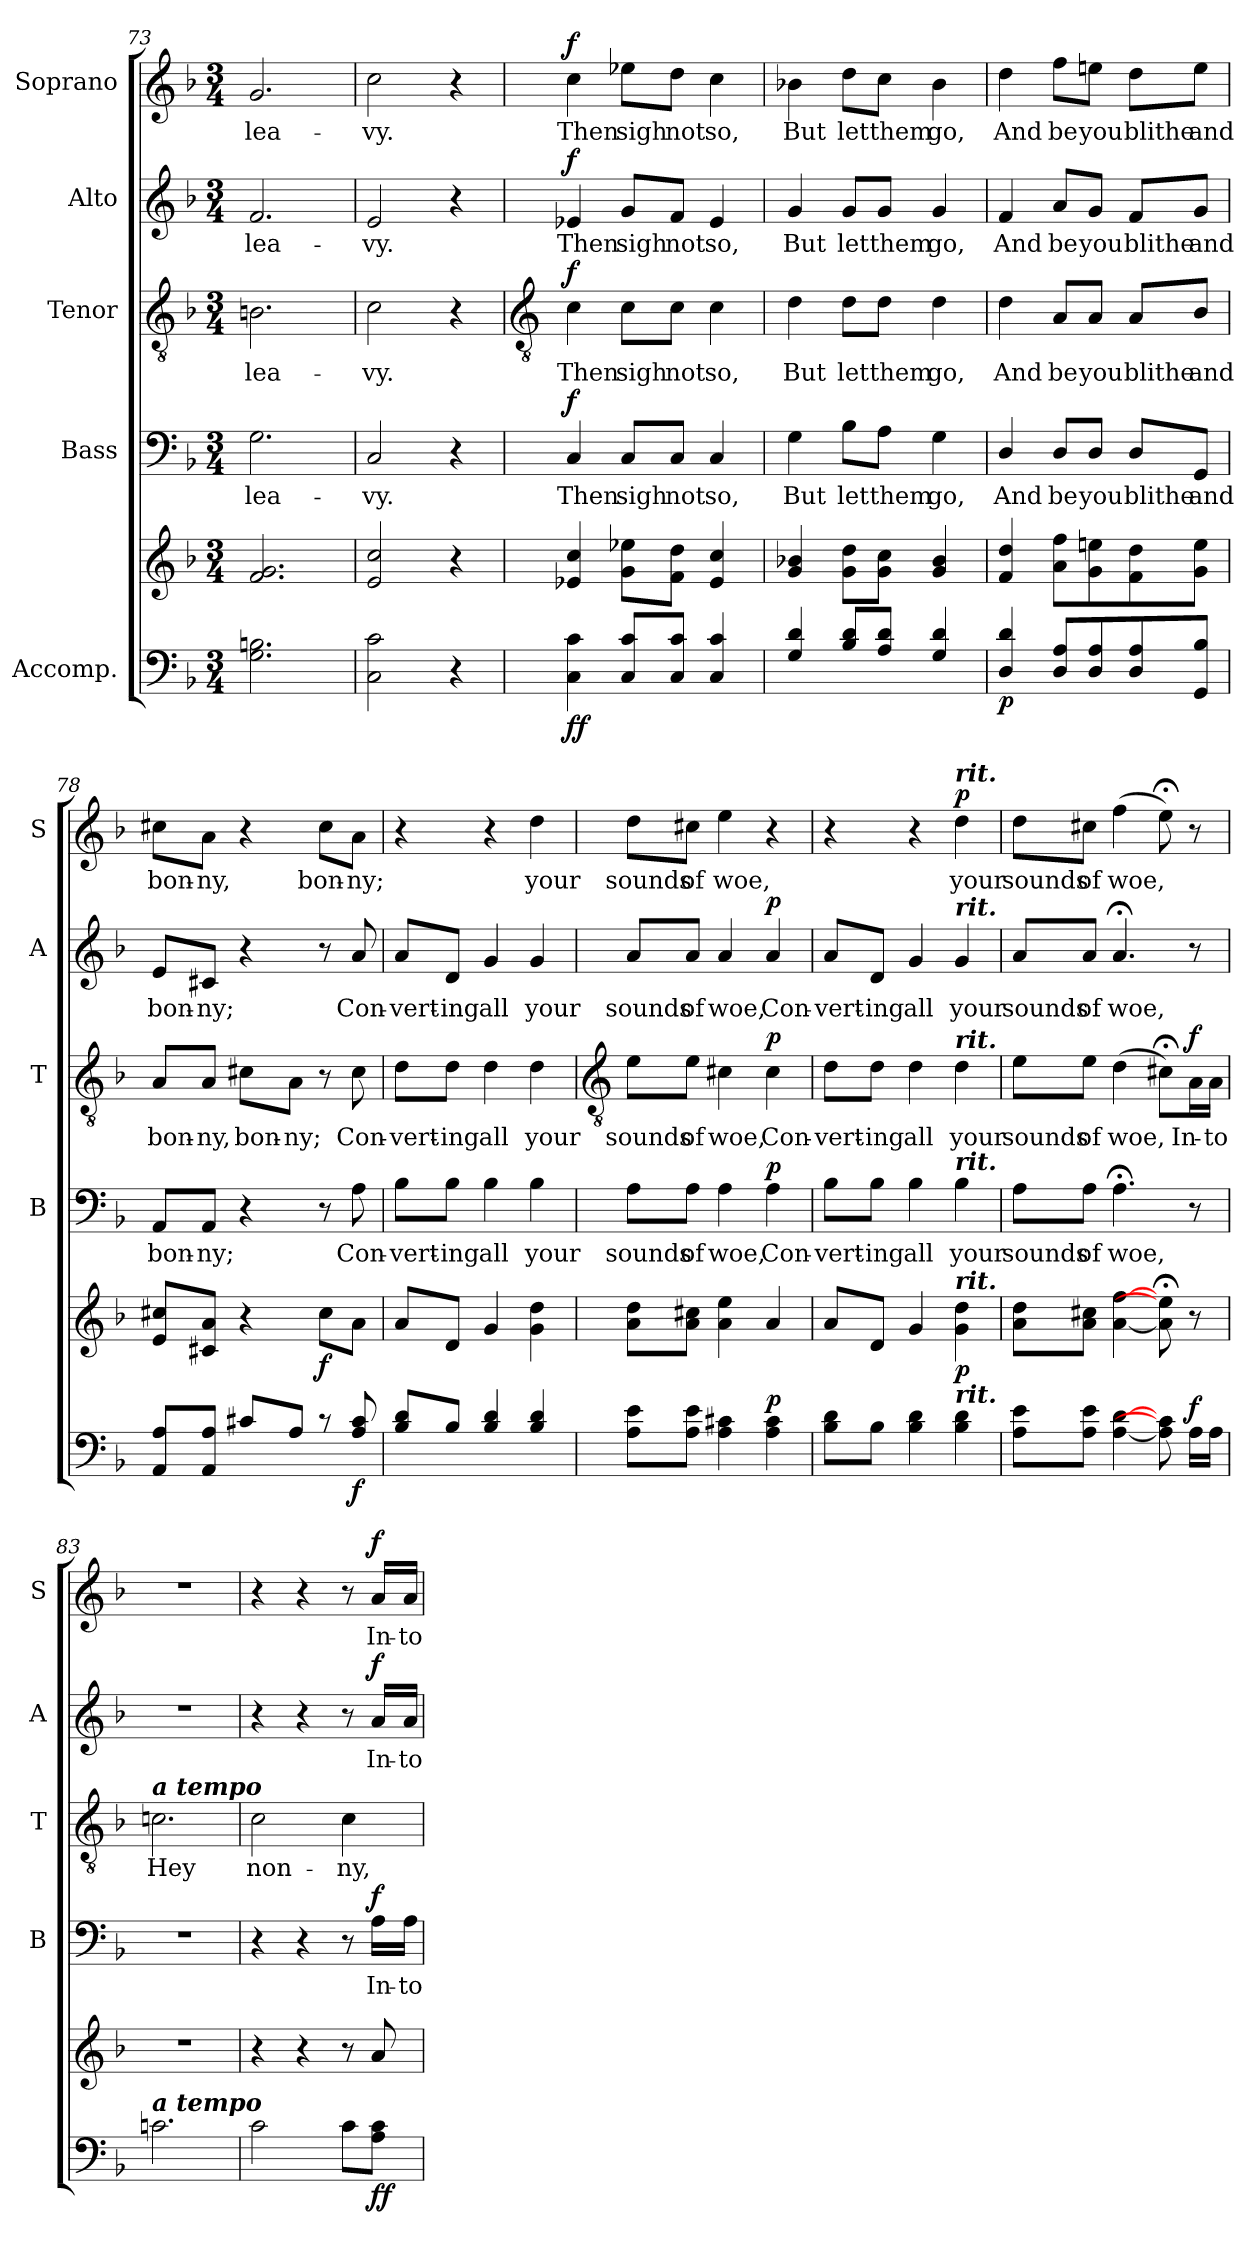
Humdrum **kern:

**kern	**kern	**dynam	**kern	**text	**dynam	**kern	**text	**dynam	**kern	**text	**dynam	**kern	**text	**dynam
*part5	*part5	*part5	*part4	*part4	*part4	*part3	*part3	*part3	*part2	*part2	*part2	*part1	*part1	*part1
*staff6	*staff5	*staff5/6	*staff4	*staff4	*staff4	*staff3	*staff3	*staff3	*staff2	*staff2	*staff2	*staff1	*staff1	*staff1
*I"Accomp.	*	*	*I"Bass	*	*	*I"Tenor	*	*	*I"Alto	*	*	*I"Soprano	*	*
*	*	*	*I'B	*	*	*I'T	*	*	*I'A	*	*	*I'S	*	*
*clefF4	*clefG2	*	*clefF4	*	*	*clefGv2	*	*	*clefG2	*	*	*clefG2	*	*
*k[b-]	*k[b-]	*	*k[b-]	*	*	*k[b-]	*	*	*k[b-]	*	*	*k[b-]	*	*
*F:	*F:	*	*F:	*	*	*F:	*	*	*F:	*	*	*F:	*	*
*M3/4	*M3/4	*	*M3/4	*	*	*M3/4	*	*	*M3/4	*	*	*M3/4	*	*
=73	=73	=73	=73	=73	=73	=73	=73	=73	=73	=73	=73	=73	=73	=73
!	!	!	!	!LO:LY:b	!	!	!LO:LY:b	!	!	!LO:LY:b	!	!	!LO:LY:b	!
2.G 2.Bn	2.f 2.g	.	2.G	lea-	.	2.Bn	lea-	.	2.f	lea-	.	2.g	lea-	.
=74	=74	=74	=74	=74	=74	=74	=74	=74	=74	=74	=74	=74	=74	=74
!	!	!	!	!LO:LY:b	!	!	!LO:LY:b	!	!	!LO:LY:b	!	!	!LO:LY:b	!
2C 2c	2e 2cc	.	2C	-vy.	.	2c	-vy.	.	2e	-vy.	.	2cc	-vy.	.
4r	4r	.	4r	.	.	4r	.	.	4r	.	.	4r	.	.
!!LO:LB:g=z
=75	=75	=75	=75	=75	=75	=75	=75	=75	=75	=75	=75	=75	=75	=75
*	*	*	*	*	*	*clefGv2	*	*	*	*	*	*	*	*
*^	*	*	*	*	*	*	*	*	*	*	*	*	*	*
!	!LO:N:vis=1	!	!LO:DY:b=2	!	!LO:LY:b	!	!	!LO:LY:b	!	!	!LO:LY:b	!	!	!LO:LY:b	!
!	!	!	!LO:DY:n=1:b	!	!	!LO:DY:b	!	!	!LO:DY:b	!	!	!LO:DY:b	!	!	!LO:DY:b
4C\ 4c\	2.ryy	4e-X 4cc	f f	4C	Then	f	4c	Then	f	4e-X	Then	f	4cc	Then	f
!	!	!	!	!	!LO:LY:b	!	!	!LO:LY:b	!	!	!LO:LY:b	!	!	!LO:LY:b	!
8C 8cL	.	8g 8ee-XL	.	8C/L	sigh	.	8c\L	sigh	.	8g/L	sigh	.	8ee-X\L	sigh	.
!	!	!	!	!	!LO:LY:b	!	!	!LO:LY:b	!	!	!LO:LY:b	!	!	!LO:LY:b	!
8C 8cJ	.	8f 8ddJ	.	8C/J	not	.	8c\J	not	.	8f/J	not	.	8dd\J	not	.
!	!	!	!	!	!LO:LY:b	!	!	!LO:LY:b	!	!	!LO:LY:b	!	!	!LO:LY:b	!
4C 4c	.	4e- 4cc	.	4C	so,	.	4c	so,	.	4e-	so,	.	4cc	so,	.
=76	=76	=76	=76	=76	=76	=76	=76	=76	=76	=76	=76	=76	=76	=76	=76
!	!LO:N:vis=1	!	!	!	!LO:LY:b	!	!	!LO:LY:b	!	!	!LO:LY:b	!	!	!LO:LY:b	!
4G 4d	2.ryy	4g 4b-X	.	4G	But	.	4d	But	.	4g	But	.	4b-X	But	.
!	!	!	!	!	!LO:LY:b	!	!	!LO:LY:b	!	!	!LO:LY:b	!	!	!LO:LY:b	!
8B- 8dL	.	8g 8ddL	.	8B-\L	let	.	8d\L	let	.	8g/L	let	.	8dd\L	let	.
!	!	!	!	!	!LO:LY:b	!	!	!LO:LY:b	!	!	!LO:LY:b	!	!	!LO:LY:b	!
8A 8dJ	.	8g 8ccJ	.	8A\J	them	.	8d\J	them	.	8g/J	them	.	8cc\J	them	.
!	!	!	!	!	!LO:LY:b	!	!	!LO:LY:b	!	!	!LO:LY:b	!	!	!LO:LY:b	!
4G 4d	.	4g 4b-	.	4G	go,	.	4d	go,	.	4g	go,	.	4b-	go,	.
=77	=77	=77	=77	=77	=77	=77	=77	=77	=77	=77	=77	=77	=77	=77	=77
!	!LO:N:vis=1	!	!LO:DY:b=2	!	!LO:LY:b	!	!	!LO:LY:b	!	!	!LO:LY:b	!	!	!LO:LY:b	!
4D 4d	2.ryy	4f 4dd	p	4D/	And	.	4d	And	.	4f	And	.	4dd	And	.
!	!	!	!	!	!LO:LY:b	!	!	!LO:LY:b	!	!	!LO:LY:b	!	!	!LO:LY:b	!
8D 8AL	.	8a 8ffL	.	8D/L	be	.	8A/L	be	.	8a/L	be	.	8ff\L	be	.
!	!	!	!	!	!LO:LY:b	!	!	!LO:LY:b	!	!	!LO:LY:b	!	!	!LO:LY:b	!
8D 8A	.	8g 8een	.	8D/J	you	.	8A/J	you	.	8g/J	you	.	8een\J	you	.
!	!	!	!	!	!LO:LY:b	!	!	!LO:LY:b	!	!	!LO:LY:b	!	!	!LO:LY:b	!
8D 8A	.	8f 8dd	.	8D/L	blithe	.	8A/L	blithe	.	8f/L	blithe	.	8dd\L	blithe	.
!	!	!	!	!	!LO:LY:b	!	!	!LO:LY:b	!	!	!LO:LY:b	!	!	!LO:LY:b	!
8GG 8B-J	.	8g 8eeJ	.	8GG/J	and	.	8B-/J	and	.	8g/J	and	.	8ee\J	and	.
=78	=78	=78	=78	=78	=78	=78	=78	=78	=78	=78	=78	=78	=78	=78	=78
!	!LO:N:vis=1	!	!	!	!LO:LY:b	!	!	!LO:LY:b	!	!	!LO:LY:b	!	!	!LO:LY:b	!
8AA 8AL	2.ryy	8e 8cc#XL	.	8AA/L	bon-	.	8A/L	bon-	.	8e/L	bon-	.	8cc#X\L	bon-	.
!	!	!	!	!	!LO:LY:b	!	!	!LO:LY:b	!	!	!LO:LY:b	!	!	!LO:LY:b	!
8AA 8AJ	.	8c#X 8aJ	.	8AA/J	-ny;	.	8A/J	-ny,	.	8c#X/J	-ny;	.	8a\J	-ny,	.
!	!	!	!	!	!	!	!	!LO:LY:b	!	!	!	!	!	!	!
8c#XL	.	4r	.	4r	.	.	8c#X\L	bon-	.	4r	.	.	4r	.	.
!	!	!	!	!	!	!	!	!LO:LY:b	!	!	!	!	!	!	!
8AJ	.	.	.	.	.	.	8A\J	-ny;	.	.	.	.	.	.	.
!	!	!	!LO:DY:b	!	!	!	!	!	!	!	!	!	!	!LO:LY:b	!
8r	.	8cc#L	f	8r	.	.	8r	.	.	8r	.	.	8cc#\L	bon-	.
!	!	!	!LO:DY:b=2	!	!LO:LY:b	!	!	!LO:LY:b	!	!	!LO:LY:b	!	!	!LO:LY:b	!
8A 8c#	.	8aJ	f	8A	Con-	.	8c#	Con-	.	8a	Con-	.	8a\J	-ny;	.
=79	=79	=79	=79	=79	=79	=79	=79	=79	=79	=79	=79	=79	=79	=79	=79
!	!LO:N:vis=1	!	!	!	!LO:LY:b	!	!	!LO:LY:b	!	!	!LO:LY:b	!	!	!	!
8B- 8dL	2.ryy	8aL	.	8B-\L	-vert-	.	8d\L	-vert-	.	8a/L	-vert-	.	4r	.	.
!	!	!	!	!	!LO:LY:b	!	!	!LO:LY:b	!	!	!LO:LY:b	!	!	!	!
8B-J	.	8dJ	.	8B-\J	-ing	.	8d\J	-ing	.	8d/J	-ing	.	.	.	.
!	!	!	!	!	!LO:LY:b	!	!	!LO:LY:b	!	!	!LO:LY:b	!	!	!	!
4B- 4d	.	4g	.	4B-	all	.	4d	all	.	4g	all	.	4r	.	.
!	!	!	!	!	!LO:LY:b	!	!	!LO:LY:b	!	!	!LO:LY:b	!	!	!LO:LY:b	!
4B- 4d	.	4g 4dd	.	4B-	your	.	4d	your	.	4g	your	.	4dd	your	.
*v	*v	*	*	*	*	*	*	*	*	*	*	*	*	*	*
!!LO:LB:g=z
=80	=80	=80	=80	=80	=80	=80	=80	=80	=80	=80	=80	=80	=80	=80
*	*	*	*	*	*	*clefGv2	*	*	*	*	*	*	*	*
!	!	!	!	!LO:LY:b	!	!	!LO:LY:b	!	!	!LO:LY:b	!	!	!LO:LY:b	!
8A 8eL	8a 8ddL	.	8A\L	sounds	.	8e\L	sounds	.	8a/L	sounds	.	8dd\L	sounds	.
!	!	!	!	!LO:LY:b	!	!	!LO:LY:b	!	!	!LO:LY:b	!	!	!LO:LY:b	!
8A 8eJ	8a 8cc#XJ	.	8A\J	of	.	8e\J	of	.	8a/J	of	.	8cc#X\J	of	.
!	!	!	!	!LO:LY:b	!	!	!LO:LY:b	!	!	!LO:LY:b	!	!	!LO:LY:b	!
4A 4c#X	4a 4ee	.	4A	woe,	.	4c#X	woe,	.	4a	woe,	.	4ee	woe,	.
!	!	!LO:DY:a=2	!	!LO:LY:b	!LO:DY:b	!	!LO:LY:b	!LO:DY:b	!	!LO:LY:b	!LO:DY:b	!	!	!
4A 4c#	4a	p	4A	Con-	p	4c#	Con-	p	4a	Con-	p	4r	.	.
=81	=81	=81	=81	=81	=81	=81	=81	=81	=81	=81	=81	=81	=81	=81
!	!	!	!	!LO:LY:b	!	!	!LO:LY:b	!	!	!LO:LY:b	!	!	!	!
8B- 8dL	8aL	.	8B-\L	-vert-	.	8d\L	-vert-	.	8a/L	-vert-	.	4r	.	.
!	!	!	!	!LO:LY:b	!	!	!LO:LY:b	!	!	!LO:LY:b	!	!	!	!
8B-J	8dJ	.	8B-\J	-ing	.	8d\J	-ing	.	8d/J	-ing	.	.	.	.
!	!	!	!	!LO:LY:b	!	!	!LO:LY:b	!	!	!LO:LY:b	!	!	!	!
4B- 4d	4g	.	4B-	all	.	4d	all	.	4g	all	.	4r	.	.
!	!	!	!	!	!	!	!	!	!	!	!	!LO:TX:a:Bi:t=rit.	!	!
!	!	!	!	!	!	!	!	!	!LO:TX:a:Bi:t=rit.	!	!	!	!	!
!	!	!	!	!	!	!LO:TX:a:Bi:t=rit.	!	!	!	!	!	!	!	!
!	!	!	!LO:TX:a:Bi:t=rit.	!	!	!	!	!	!	!	!	!	!	!
!	!LO:TX:a:Bi:t=rit.	!	!	!	!	!	!	!	!	!	!	!	!	!
!LO:TX:a:Bi:t=rit.	!	!	!	!	!	!	!	!	!	!	!	!	!	!
!	!	!LO:DY:b	!	!LO:LY:b	!	!	!LO:LY:b	!	!	!LO:LY:b	!	!	!LO:LY:b	!LO:DY:b
4B- 4d	4g 4dd	p	4B-	your	.	4d	your	.	4g	your	.	4dd	your	p
=82	=82	=82	=82	=82	=82	=82	=82	=82	=82	=82	=82	=82	=82	=82
!	!	!	!	!LO:LY:b	!	!	!LO:LY:b	!	!	!LO:LY:b	!	!	!LO:LY:b	!
8A 8eL	8a 8ddL	.	8A\L	sounds	.	8e\L	sounds	.	8a/L	sounds	.	8dd\L	sounds	.
!	!	!	!	!LO:LY:b	!	!	!LO:LY:b	!	!	!LO:LY:b	!	!	!LO:LY:b	!
8A 8eJ	8a 8cc#XJ	.	8A\J	of	.	8e\J	of	.	8a/J	of	.	8cc#X\J	of	.
!	!	!	!	!LO:LY:b	!	!	!LO:LY:b	!	!	!LO:LY:b	!	!	!LO:LY:b	!
[4A [4d	[4a [4ff	.	4.A;<	woe,	.	(>4d	woe,	.	4.a;<	woe,	.	(>4ff	woe,	.
8A] 8c#]	8a];< 8ee];<	.	.	.	.	8c#X;<\L)	.	.	.	.	.	8ee;<)	.	.
!	!	!LO:DY:a=2	!	!	!	!	!LO:LY:b	!LO:DY:b	!	!	!	!	!	!
16ALL	8r	f	8r	.	.	16A\L	In-	f	8r	.	.	8r	.	.
!	!	!	!	!	!	!	!LO:LY:b	!	!	!	!	!	!	!
16AJJ	.	.	.	.	.	16A\JJ	-to	.	.	.	.	.	.	.
=83	=83	=83	=83	=83	=83	=83	=83	=83	=83	=83	=83	=83	=83	=83
!	!	!	!	!	!	!LO:TX:a:Bi:t=a tempo	!	!	!	!	!	!	!	!
!LO:TX:a:Bi:t=a tempo	!	!	!	!	!	!	!	!	!	!	!	!	!	!
!	!LO:N:vis=1	!	!LO:N:vis=1	!	!	!	!LO:LY:b	!	!LO:N:vis=1	!	!	!LO:N:vis=1	!	!
2.cn	2.r	.	2.r	.	.	2.cn	Hey	.	2.r	.	.	2.r	.	.
=84	=84	=84	=84	=84	=84	=84	=84	=84	=84	=84	=84	=84	=84	=84
!	!	!	!	!	!	!	!LO:LY:b	!	!	!	!	!	!	!
2c	4r	.	4r	.	.	2c	non-	.	4r	.	.	4r	.	.
.	4r	.	4r	.	.	.	.	.	4r	.	.	4r	.	.
!	!	!	!	!	!	!	!LO:LY:b	!	!	!	!	!	!	!
8cL	8r	.	8r	.	.	4c	-ny,	.	8r	.	.	8r	.	.
!	!	!LO:DY:b=2	!	!LO:LY:b	!	!	!	!	!	!LO:LY:b	!	!	!LO:LY:b	!
!	!	!LO:DY:n=1:b	!	!	!LO:DY:b	!	!	!	!	!	!LO:DY:b	!	!	!LO:DY:b
8A 8cJ	8a	f f	16A\LL	In-	f	.	.	.	16a/LL	In-	f	16a/LL	In-	f
!	!	!	!	!LO:LY:b	!	!	!	!	!	!LO:LY:b	!	!	!LO:LY:b	!
.	.	.	16A\JJ	-to	.	.	.	.	16a/JJ	-to	.	16a/JJ	-to	.
=	=	=	=	=	=	=	=	=	=	=	=	=	=	=
*-	*-	*-	*-	*-	*-	*-	*-	*-	*-	*-	*-	*-	*-	*-
